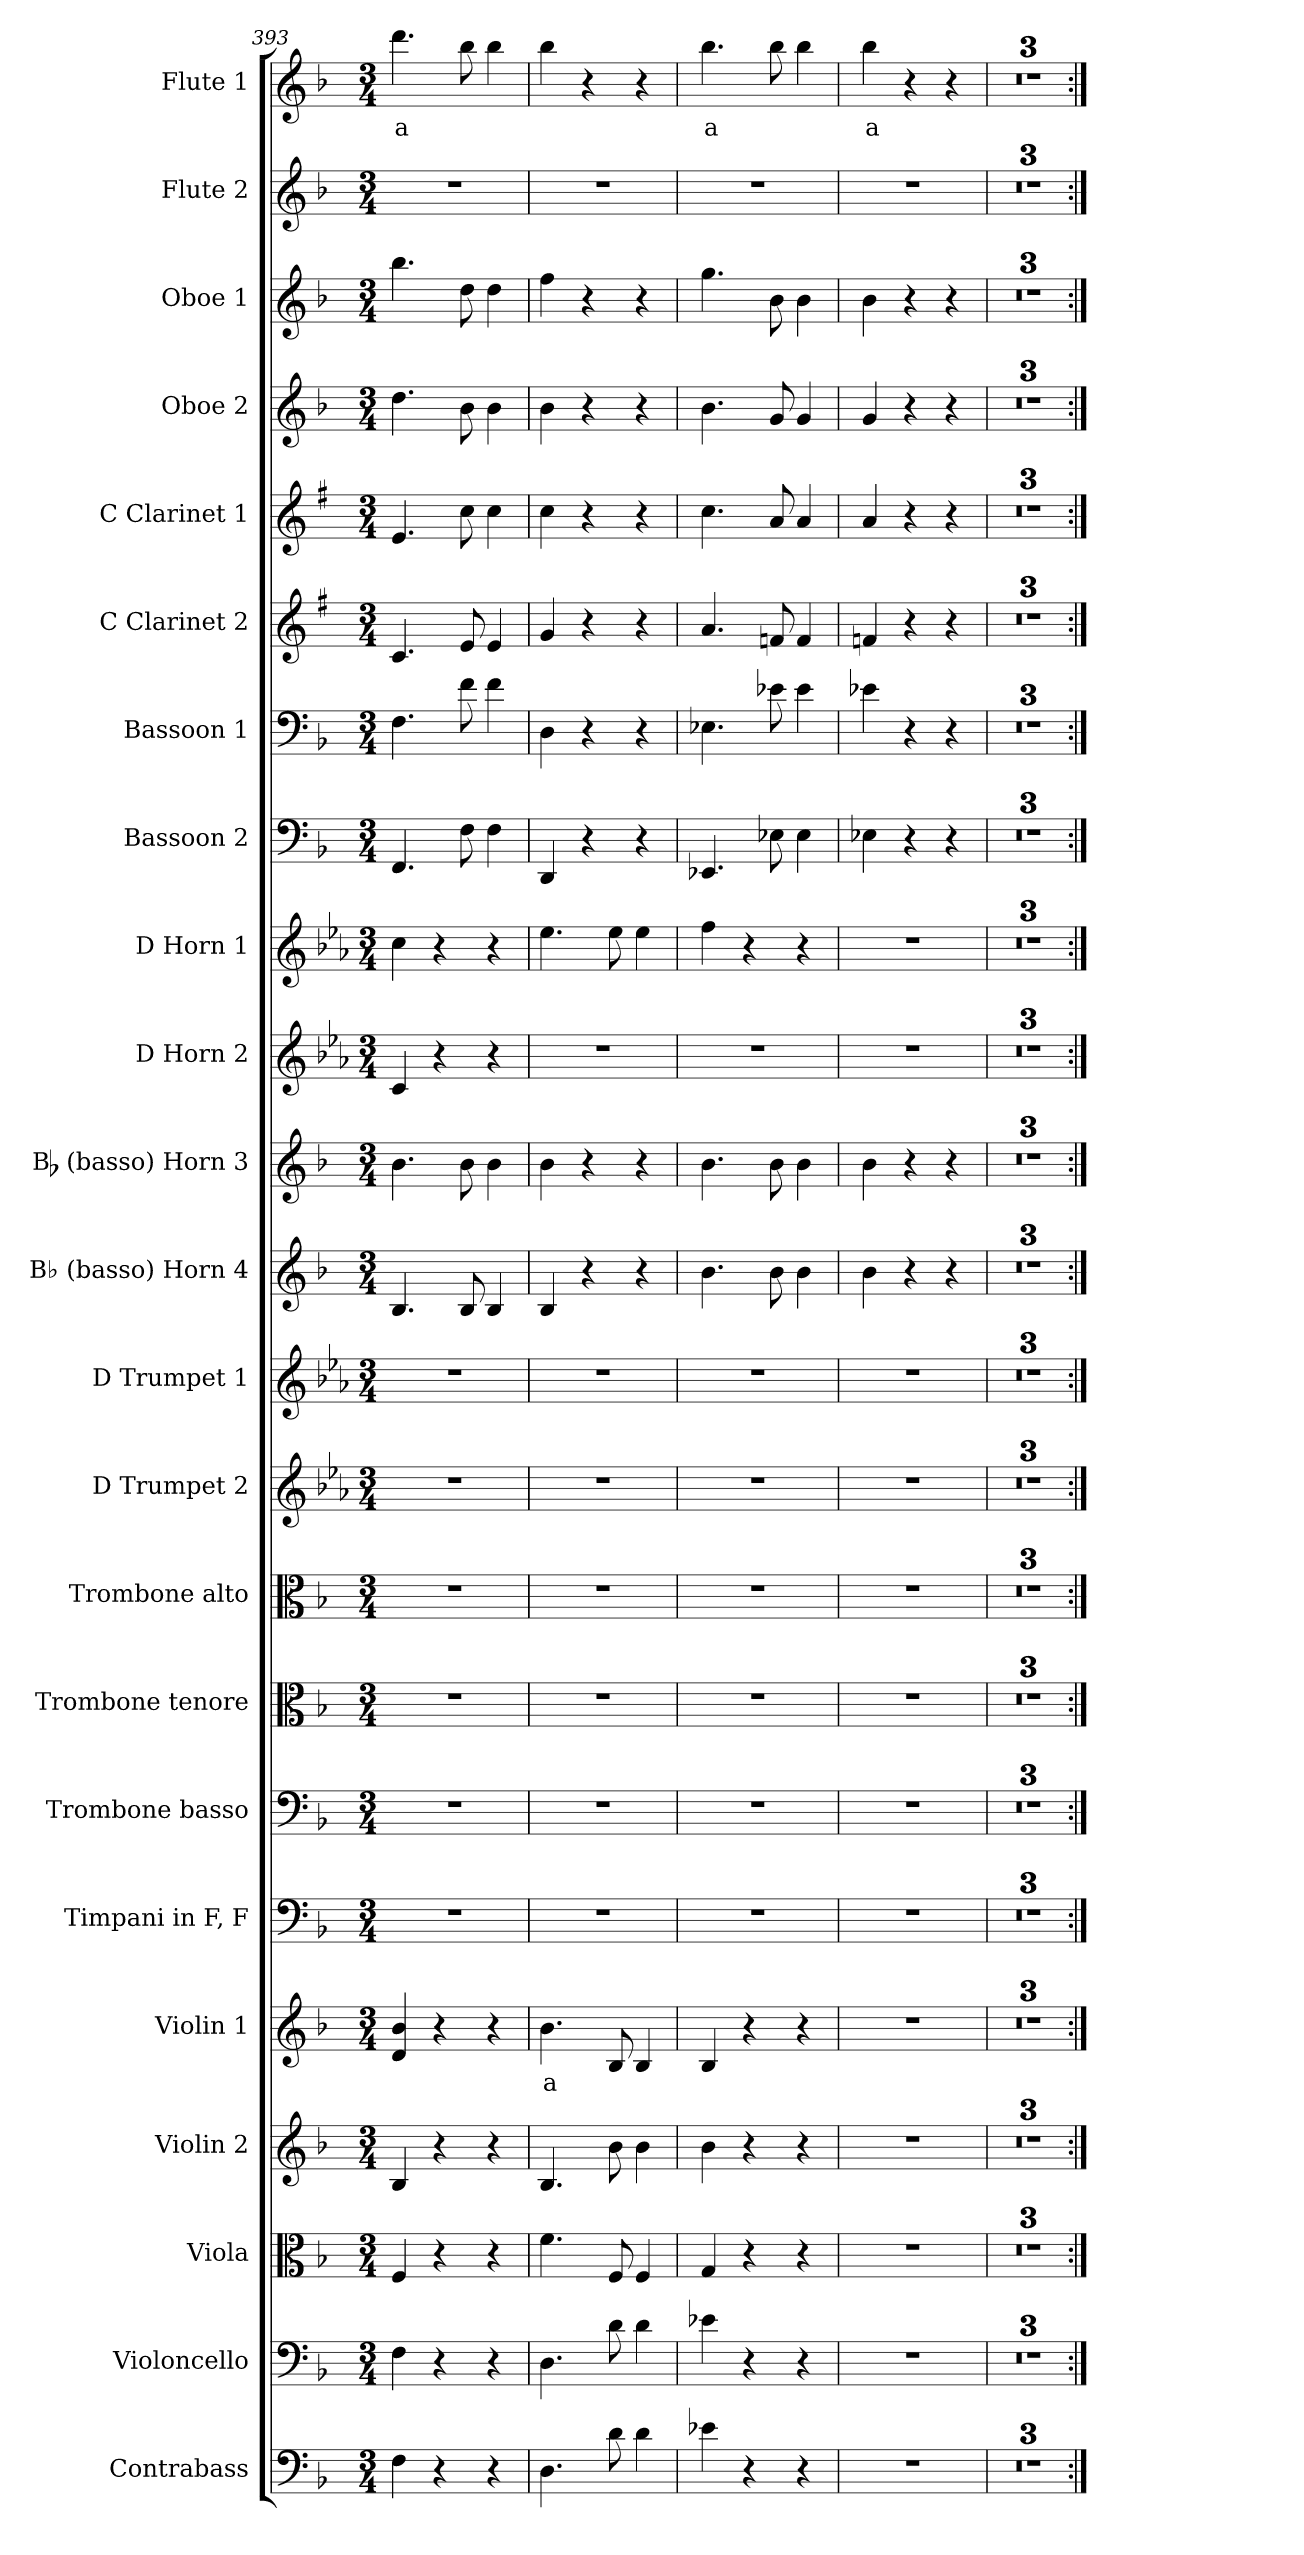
**kern	**kern	**kern	**kern	**kern	**text	**kern	**kern	**kern	**kern	**kern	**kern	**kern	**kern	**kern	**kern	**kern	**kern	**kern	**kern	**kern	**kern	**kern	**kern	**text
*part23	*part22	*part21	*part20	*part19	*part19	*part18	*part17	*part16	*part15	*part14	*part13	*part12	*part11	*part10	*part9	*part8	*part7	*part6	*part5	*part4	*part3	*part2	*part1	*part1
*staff23	*staff22	*staff21	*staff20	*staff19	*staff19	*staff18	*staff17	*staff16	*staff15	*staff14	*staff13	*staff12	*staff11	*staff10	*staff9	*staff8	*staff7	*staff6	*staff5	*staff4	*staff3	*staff2	*staff1	*staff1
*I"Contrabass	*I"Violoncello	*I"Viola	*I"Violin 2	*I"Violin 1	*	*I"Timpani in F, F	*I"Trombone basso	*I"Trombone tenore	*I"Trombone alto	*I"D Trumpet 2	*I"D Trumpet 1	*I"B♭ (basso) Horn 4	*I"Bb (basso) Horn 3	*I"D Horn 2	*I"D Horn 1	*I"Bassoon 2	*I"Bassoon 1	*I"C Clarinet 2	*I"C Clarinet 1	*I"Oboe 2	*I"Oboe 1	*I"Flute 2	*I"Flute 1	*
*I'Cb	*I'Vc	*I'Vla	*I'Vl 2	*I'Vl 1	*	*I'Timp	*I'Trb. b.	*I'Trb. t.	*I'Trb. a.	*I'Tpt 2	*I'Tpt 1	*I'Hn 4	*I'Hn 3	*I'Hn 2	*I'Hn 1	*I'Bsn 2	*I'Bsn 1	*I'Cl 2	*I'Cl 1	*I'Ob 2	*I'Ob 1	*I'Fl 2	*I'Fl 1	*
*clefF4	*clefF4	*clefC3	*clefG2	*clefG2	*	*clefF4	*clefF4	*clefC3	*clefC3	*clefG2	*clefG2	*clefG2	*clefG2	*clefG2	*clefG2	*clefF4	*clefF4	*clefG2	*clefG2	*clefG2	*clefG2	*clefG2	*clefG2	*
*ITrd7c12	*	*	*	*	*	*	*	*	*	*ITrd-1c-2	*ITrd-1c-2	*ITrd8c14	*ITrd8c14	*ITrd6c10	*ITrd6c10	*	*	*ITrd1c2	*ITrd1c2	*	*	*	*	*
*k[b-]	*k[b-]	*k[b-]	*k[b-]	*k[b-]	*	*k[b-]	*k[b-]	*k[b-]	*k[b-]	*k[b-]	*k[b-]	*k[b-]	*k[b-]	*k[b-]	*k[b-]	*k[b-]	*k[b-]	*k[b-]	*k[b-]	*k[b-]	*k[b-]	*k[b-]	*k[b-]	*
*M3/4	*M3/4	*M3/4	*M3/4	*M3/4	*	*M3/4	*M3/4	*M3/4	*M3/4	*M3/4	*M3/4	*M3/4	*M3/4	*M3/4	*M3/4	*M3/4	*M3/4	*M3/4	*M3/4	*M3/4	*M3/4	*M3/4	*M3/4	*
=393	=393	=393	=393	=393	=393	=393	=393	=393	=393	=393	=393	=393	=393	=393	=393	=393	=393	=393	=393	=393	=393	=393	=393	=393
!	!	!	!	!	!	!	!	!	!	!	!	!	!	!	!	!	!	!	!	!	!	!	!	!LO:LY:b:color=#FF0000
4FF\	4F\	4F/	4B-/	4d/ 4b-/	.	2.r	2.r	2.r	2.r	2.r	2.r	4.BB-/	4.B-\	4D/	4d\	4.FF/	4.F\	4.B-/	4.d/	4.dd\	4.bb-\	2.r	4.ddd\	a
4r	4r	4r	4r	4r	.	.	.	.	.	.	.	.	.	4r	4r	.	.	.	.	.	.	.	.	.
.	.	.	.	.	.	.	.	.	.	.	.	8BB-/	8B-\	.	.	8F\	8f\	8d/	8b-\	8b-\	8dd\	.	8bb-\	.
4r	4r	4r	4r	4r	.	.	.	.	.	.	.	4BB-/	4B-\	4r	4r	4F\	4f\	4d/	4b-\	4b-\	4dd\	.	4bb-\	.
=394	=394	=394	=394	=394	=394	=394	=394	=394	=394	=394	=394	=394	=394	=394	=394	=394	=394	=394	=394	=394	=394	=394	=394	=394
!	!	!	!	!	!LO:LY:b:color=#FF0000	!	!	!	!	!	!	!	!	!	!	!	!	!	!	!	!	!	!	!
4.DD\	4.D\	4.f\	4.B-/	4.b-\	a	2.r	2.r	2.r	2.r	2.r	2.r	4BB-/	4B-\	2.r	4.f\	4DD/	4D\	4f/	4b-\	4b-\	4ff\	2.r	4bb-\	.
.	.	.	.	.	.	.	.	.	.	.	.	4r	4r	.	.	4r	4r	4r	4r	4r	4r	.	4r	.
8D\	8d\	8F/	8b-\	8B-/	.	.	.	.	.	.	.	.	.	.	8f\	.	.	.	.	.	.	.	.	.
4D\	4d\	4F/	4b-\	4B-/	.	.	.	.	.	.	.	4r	4r	.	4f\	4r	4r	4r	4r	4r	4r	.	4r	.
=395	=395	=395	=395	=395	=395	=395	=395	=395	=395	=395	=395	=395	=395	=395	=395	=395	=395	=395	=395	=395	=395	=395	=395	=395
!	!	!	!	!	!	!	!	!	!	!	!	!	!	!	!	!	!	!	!	!	!	!	!	!LO:LY:b:color=#FF0000
4E-X\	4e-X\	4G/	4b-\	4B-/	.	2.r	2.r	2.r	2.r	2.r	2.r	4.B-\	4.B-\	2.r	4g\	4.EE-X/	4.E-X\	4.g/	4.b-\	4.b-\	4.gg\	2.r	4.bb-\	a
4r	4r	4r	4r	4r	.	.	.	.	.	.	.	.	.	.	4r	.	.	.	.	.	.	.	.	.
.	.	.	.	.	.	.	.	.	.	.	.	8B-\	8B-\	.	.	8E-X\	8e-X\	8e-X/	8g/	8g/	8b-\	.	8bb-\	.
4r	4r	4r	4r	4r	.	.	.	.	.	.	.	4B-\	4B-\	.	4r	4E-\	4e-\	4e-/	4g/	4g/	4b-\	.	4bb-\	.
=396	=396	=396	=396	=396	=396	=396	=396	=396	=396	=396	=396	=396	=396	=396	=396	=396	=396	=396	=396	=396	=396	=396	=396	=396
!	!	!	!	!	!	!	!	!	!	!	!	!	!	!	!	!	!	!	!	!	!	!	!	!LO:LY:b:color=#FF0000
2.r	2.r	2.r	2.r	2.r	.	2.r	2.r	2.r	2.r	2.r	2.r	4B-\	4B-\	2.r	2.r	4E-X\	4e-X\	4e-X/	4g/	4g/	4b-\	2.r	4bb-\	a
.	.	.	.	.	.	.	.	.	.	.	.	4r	4r	.	.	4r	4r	4r	4r	4r	4r	.	4r	.
.	.	.	.	.	.	.	.	.	.	.	.	4r	4r	.	.	4r	4r	4r	4r	4r	4r	.	4r	.
=397	=397	=397	=397	=397	=397	=397	=397	=397	=397	=397	=397	=397	=397	=397	=397	=397	=397	=397	=397	=397	=397	=397	=397	=397
2.r	2.r	2.r	2.r	2.r	.	2.r	2.r	2.r	2.r	2.r	2.r	2.r	2.r	2.r	2.r	2.r	2.r	2.r	2.r	2.r	2.r	2.r	2.r	.
=398	=398	=398	=398	=398	=398	=398	=398	=398	=398	=398	=398	=398	=398	=398	=398	=398	=398	=398	=398	=398	=398	=398	=398	=398
2.r	2.r	2.r	2.r	2.r	.	2.r	2.r	2.r	2.r	2.r	2.r	2.r	2.r	2.r	2.r	2.r	2.r	2.r	2.r	2.r	2.r	2.r	2.r	.
!!LO:PB:g=z
=399	=399	=399	=399	=399	=399	=399	=399	=399	=399	=399	=399	=399	=399	=399	=399	=399	=399	=399	=399	=399	=399	=399	=399	=399
2.r	2.r	2.r	2.r	2.r	.	2.r	2.r	2.r	2.r	2.r	2.r	2.r	2.r	2.r	2.r	2.r	2.r	2.r	2.r	2.r	2.r	2.r	2.r	.
=:|!	=:|!	=:|!	=:|!	=:|!	=:|!	=:|!	=:|!	=:|!	=:|!	=:|!	=:|!	=:|!	=:|!	=:|!	=:|!	=:|!	=:|!	=:|!	=:|!	=:|!	=:|!	=:|!	=:|!	=:|!
*-	*-	*-	*-	*-	*-	*-	*-	*-	*-	*-	*-	*-	*-	*-	*-	*-	*-	*-	*-	*-	*-	*-	*-	*-
